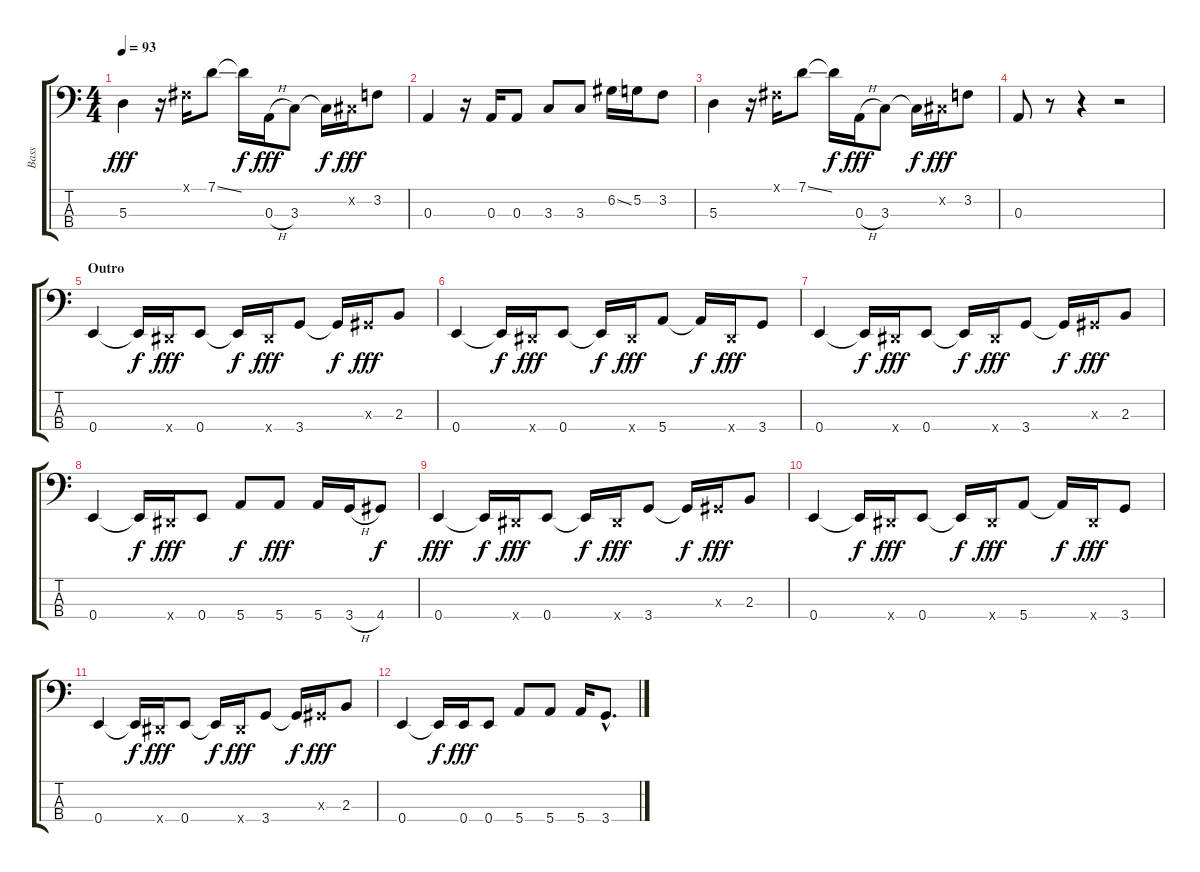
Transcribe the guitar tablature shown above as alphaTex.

\track ("Bass" "Bass") {instrument electricbassfinger}
\staff {score tabs}
\tuning (G2 D2 A1 E1) {hide}
\ts (4 4)
\tempo 93
\clef f4
\ks c
5.3.4{dy fff} r.16 -1.1{x}.16 7.1{ss}.8 7.1{t}.16{dy f} 0.3{h}.16{dy fff} 3.3.8 3.3{t}.16{dy f} -1.2{x}.16{dy fff} 3.2.8 |
0.3.4 r.16 0.3.16 0.3.8 3.3.8 3.3.8 6.2{ss}.16 5.2.16 3.2.8 |
5.3.4 r.16 -1.1{x}.16 7.1{ss}.8 7.1{t}.16{dy f} 0.3{h}.16{dy fff} 3.3.8 3.3{t}.16{dy f} -1.2{x}.16{dy fff} 3.2.8 |
0.3.8 r.8 r.4 r.2 |
\section ("" "Outro")
0.4.4 0.4{t}.16{dy f} -1.4{x}.16{dy fff} 0.4.8 0.4{t}.16{dy f} -1.4{x}.16{dy fff} 3.4.8 3.4{t}.16{dy f} -1.3{x}.16{dy fff} 2.3.8 |
0.4.4 0.4{t}.16{dy f} -1.4{x}.16{dy fff} 0.4.8 0.4{t}.16{dy f} -1.4{x}.16{dy fff} 5.4.8 5.4{t}.16{dy f} -1.4{x}.16{dy fff} 3.4.8 |
0.4.4 0.4{t}.16{dy f} -1.4{x}.16{dy fff} 0.4.8 0.4{t}.16{dy f} -1.4{x}.16{dy fff} 3.4.8 3.4{t}.16{dy f} -1.3{x}.16{dy fff} 2.3.8 |
0.4.4 0.4{t}.16{dy f} -1.4{x}.16{dy fff} 0.4.8 5.4.8{dy f} 5.4.8{dy fff} 5.4.16 3.4{h}.16 4.4.8{dy f} |
0.4.4{dy fff} 0.4{t}.16{dy f} -1.4{x}.16{dy fff} 0.4.8 0.4{t}.16{dy f} -1.4{x}.16{dy fff} 3.4.8 3.4{t}.16{dy f} -1.3{x}.16{dy fff} 2.3.8 |
0.4.4 0.4{t}.16{dy f} -1.4{x}.16{dy fff} 0.4.8 0.4{t}.16{dy f} -1.4{x}.16{dy fff} 5.4.8 5.4{t}.16{dy f} -1.4{x}.16{dy fff} 3.4.8 |
0.4.4 0.4{t}.16{dy f} -1.4{x}.16{dy fff} 0.4.8 0.4{t}.16{dy f} -1.4{x}.16{dy fff} 3.4.8 3.4{t}.16{dy f} -1.3{x}.16{dy fff} 2.3.8 |
0.4.4 0.4{t}.16{dy f} 0.4.16{dy fff} 0.4.8 5.4.8 5.4.8 5.4.16 3.4{hac}.8{d}
